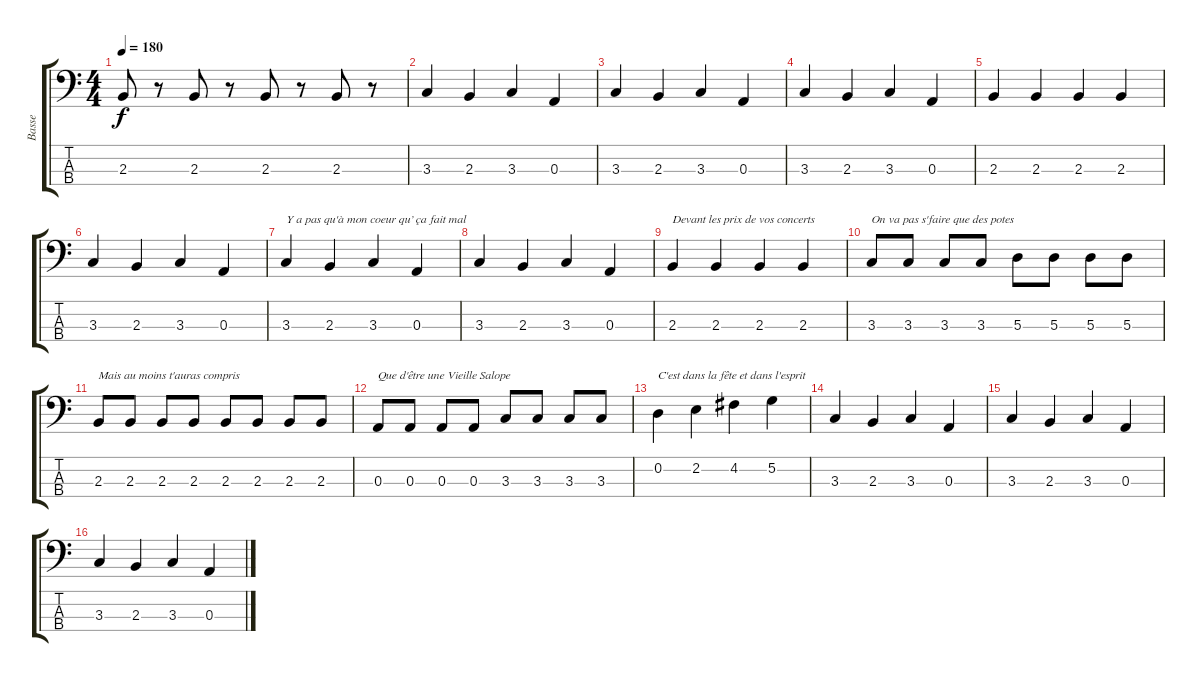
\track ("Basse" "Basse") {instrument electricbassfinger}
\staff {score tabs}
\tuning (G2 D2 A1 E1) {hide}
\ts (4 4)
\tempo 180
\clef f4
\ks c
2.3.8{dy f} r.8 2.3.8 r.8 2.3.8 r.8 2.3.8 r.8 |
3.3.4 2.3.4 3.3.4 0.3.4 |
3.3.4 2.3.4 3.3.4 0.3.4 |
3.3.4 2.3.4 3.3.4 0.3.4 |
2.3.4 2.3.4 2.3.4 2.3.4 |
3.3.4 2.3.4 3.3.4 0.3.4 |
3.3.4{txt "Y a pas qu'à mon coeur qu’ ça fait mal"} 2.3.4 3.3.4 0.3.4 |
3.3.4 2.3.4 3.3.4 0.3.4 |
2.3.4{txt "Devant les prix de vos concerts"} 2.3.4 2.3.4 2.3.4 |
3.3.8{txt "On va pas s'faire que des potes"} 3.3.8 3.3.8 3.3.8 5.3.8 5.3.8 5.3.8 5.3.8 |
2.3.8{txt "Mais au moins t'auras compris"} 2.3.8 2.3.8 2.3.8 2.3.8 2.3.8 2.3.8 2.3.8 |
0.3.8{txt "Que d'être une Vieille Salope"} 0.3.8 0.3.8 0.3.8 3.3.8 3.3.8 3.3.8 3.3.8 |
0.2.4{txt "C'est dans la fête et dans l'esprit"} 2.2.4 4.2.4 5.2.4 |
3.3.4 2.3.4 3.3.4 0.3.4 |
3.3.4 2.3.4 3.3.4 0.3.4 |
3.3.4 2.3.4 3.3.4 0.3.4
